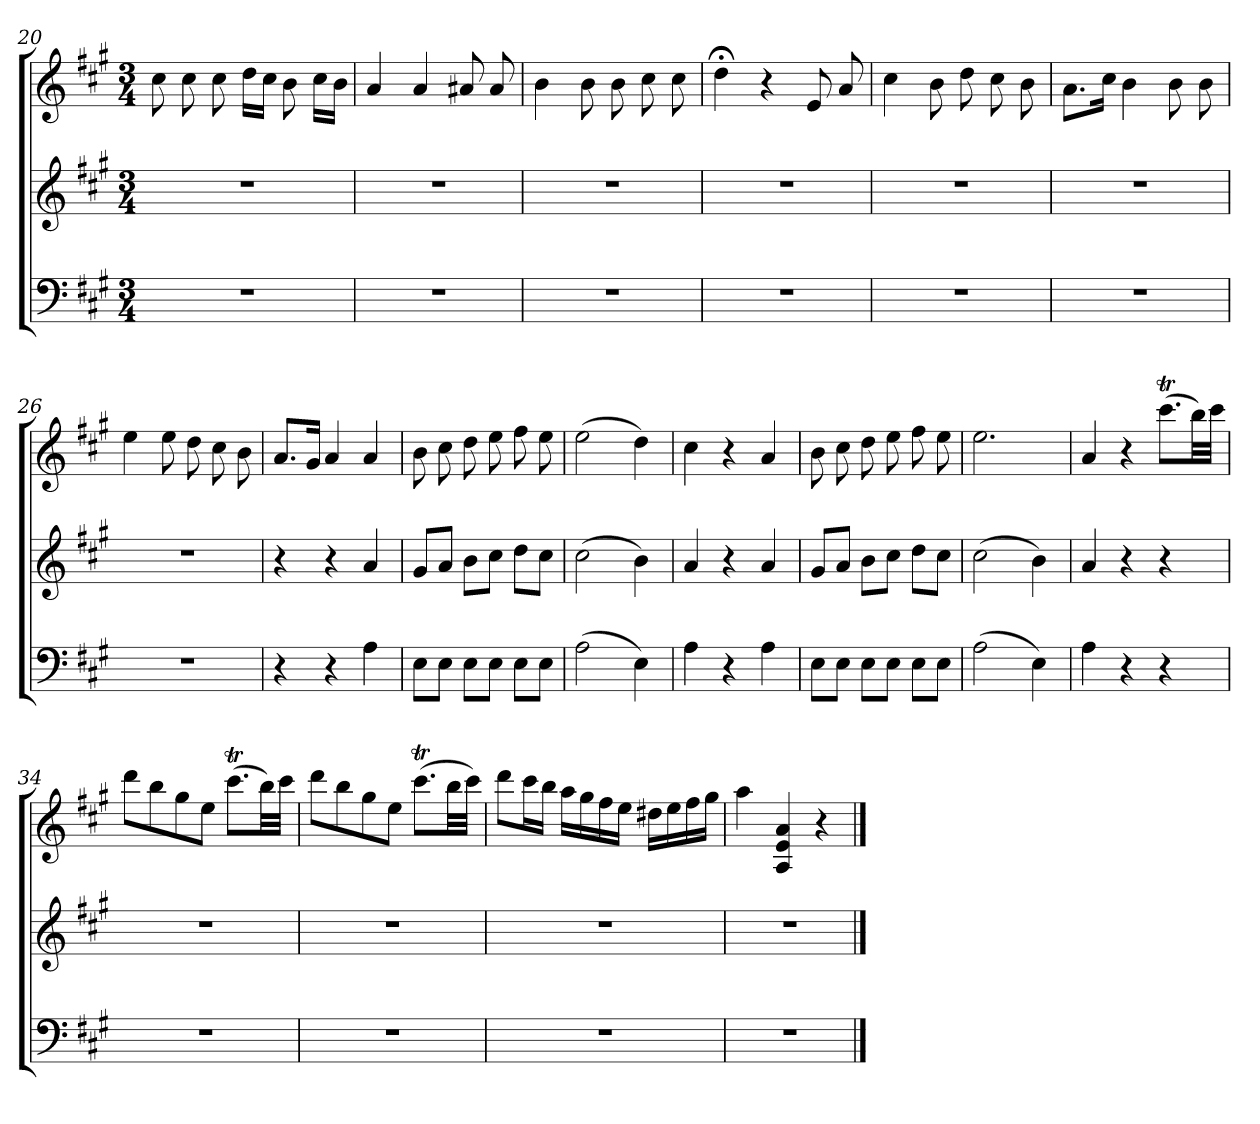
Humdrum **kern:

**kern	**kern	**kern
*part3	*part2	*part1
*staff3	*staff2	*staff1
*clefF4	*clefG2	*clefG2
*k[f#c#g#]	*k[f#c#g#]	*k[f#c#g#]
*A:	*A:	*A:
*M3/4	*M3/4	*M3/4
=20	=20	=20
!LO:N:vis=2	!LO:N:vis=2	!
2.r	2.r	8cc#\
.	.	8cc#\
.	.	8cc#\
.	.	16dd\LL
.	.	16cc#\JJ
.	.	8b\
.	.	16cc#\LL
.	.	16b\JJ
=21	=21	=21
!LO:N:vis=2	!LO:N:vis=2	!
2.r	2.r	4a/
.	.	4a/
.	.	8a#X/
.	.	8a#/
=22	=22	=22
!LO:N:vis=2	!LO:N:vis=2	!
2.r	2.r	4b\
.	.	8b\
.	.	8b\
.	.	8cc#\
.	.	8cc#\
!!LO:LB:g=z
=23	=23	=23
!LO:N:vis=2	!LO:N:vis=2	!
2.r	2.r	4dd;<\
.	.	4r
.	.	8e/
.	.	8a/
=24	=24	=24
!LO:N:vis=2	!LO:N:vis=2	!
2.r	2.r	4cc#\
.	.	8b\
.	.	8dd\
.	.	8cc#\
.	.	8b\
=25	=25	=25
!LO:N:vis=2	!LO:N:vis=2	!
2.r	2.r	8.a\L
.	.	16cc#\Jk
.	.	4b\
.	.	8b\
.	.	8b\
=26	=26	=26
!LO:N:vis=2	!LO:N:vis=2	!
2.r	2.r	4ee\
.	.	8ee\
.	.	8dd\
.	.	8cc#\
.	.	8b\
=27	=27	=27
4r	4r	8.a/L
.	.	16g#/Jk
4r	4r	4a/
4A\	4a/	4a/
=28	=28	=28
8E\L	8g#/L	8b\
8E\J	8a/J	8cc#\
8E\L	8b\L	8dd\
8E\J	8cc#\J	8ee\
8E\L	8dd\L	8ff#\
8E\J	8cc#\J	8ee\
=29	=29	=29
(>2A\	(>2cc#\	(>2ee\
4E\)	4b\)	4dd\)
!!LO:LB:g=z
=30	=30	=30
4A\	4a/	4cc#\
4r	4r	4r
4A\	4a/	4a/
=31	=31	=31
8E\L	8g#/L	8b\
8E\J	8a/J	8cc#\
8E\L	8b\L	8dd\
8E\J	8cc#\J	8ee\
8E\L	8dd\L	8ff#\
8E\J	8cc#\J	8ee\
!!LO:LB:g=z
=32	=32	=32
(>2A\	(>2cc#\	2.ee\
4E\)	4b\)	.
!!LO:PB:g=z
=33	=33	=33
4A\	4a/	4a/
4r	4r	4r
4r	4r	(>8.ccc#t\L
.	.	32bb\LL)
.	.	32ccc#\JJJ
=34	=34	=34
!LO:N:vis=2	!LO:N:vis=2	!
2.r	2.r	8ddd\L
.	.	8bb\
.	.	8gg#\
.	.	8ee\J
.	.	(>8.ccc#t\L
.	.	32bb\LL)
.	.	32ccc#\JJJ
=35	=35	=35
!LO:N:vis=2	!LO:N:vis=2	!
2.r	2.r	8ddd\L
.	.	8bb\
.	.	8gg#\
.	.	8ee\J
.	.	(>8.ccc#t\L
.	.	32bb\LL
.	.	32ccc#\JJJ)
=36	=36	=36
!LO:N:vis=2	!LO:N:vis=2	!
2.r	2.r	8ddd\L
.	.	16ccc#\L
.	.	16bb\JJ
.	.	16aa\LL
.	.	16gg#\
.	.	16ff#\
.	.	16ee\JJ
.	.	16dd#X\LL
.	.	16ee\
.	.	16ff#\
.	.	16gg#\JJ
=37	=37	=37
!LO:N:vis=2	!LO:N:vis=2	!
2.r	2.r	4aa\
.	.	4A/ 4e/ 4a/
.	.	4r
==	==	==
*-	*-	*-
